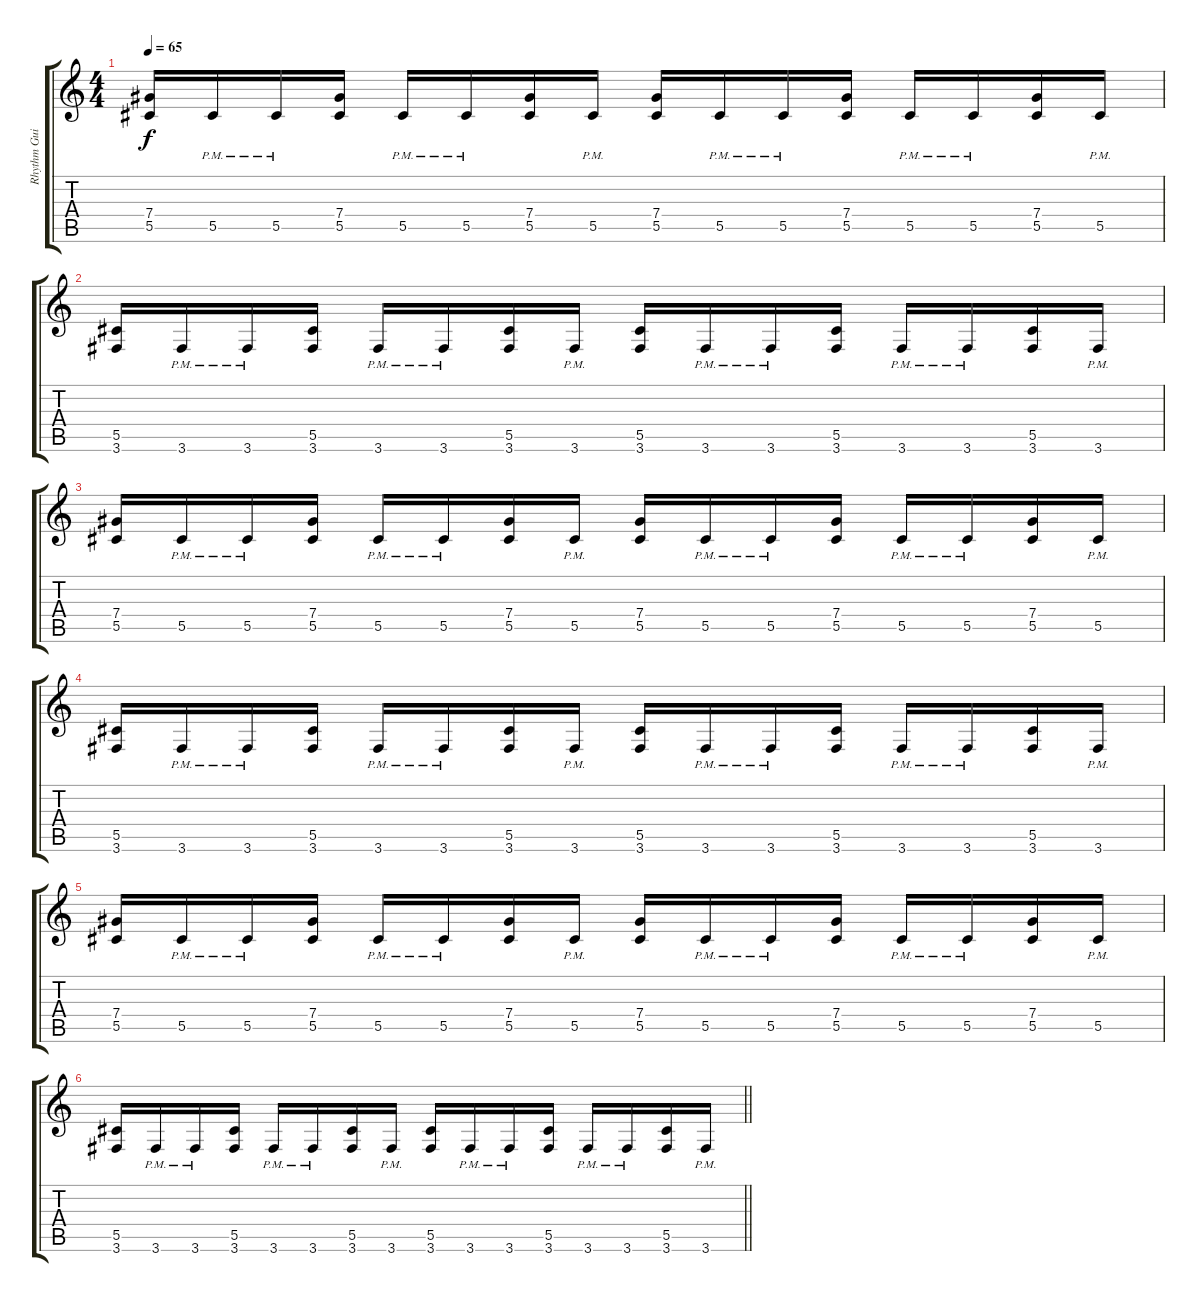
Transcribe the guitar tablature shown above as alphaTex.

\track ("Rhythm Guitar 2" "Rhythm Gui") {instrument distortionguitar}
\staff {score tabs}
\tuning (Eb4 Bb3 Gb3 Db3 Ab2 Eb2) {hide}
\ts (4 4)
\tempo 65
\clef g2
\ks c
(7.4 5.5).16{dy f} 5.5{pm}.16 5.5{pm}.16 (7.4 5.5).16 5.5{pm}.16 5.5{pm}.16 (7.4 5.5).16 5.5{pm}.16 (7.4 5.5).16 5.5{pm}.16 5.5{pm}.16 (7.4 5.5).16 5.5{pm}.16 5.5{pm}.16 (7.4 5.5).16 5.5{pm}.16 |
(5.5 3.6).16 3.6{pm}.16 3.6{pm}.16 (5.5 3.6).16 3.6{pm}.16 3.6{pm}.16 (5.5 3.6).16 3.6{pm}.16 (5.5 3.6).16 3.6{pm}.16 3.6{pm}.16 (5.5 3.6).16 3.6{pm}.16 3.6{pm}.16 (5.5 3.6).16 3.6{pm}.16 |
(7.4 5.5).16 5.5{pm}.16 5.5{pm}.16 (7.4 5.5).16 5.5{pm}.16 5.5{pm}.16 (7.4 5.5).16 5.5{pm}.16 (7.4 5.5).16 5.5{pm}.16 5.5{pm}.16 (7.4 5.5).16 5.5{pm}.16 5.5{pm}.16 (7.4 5.5).16 5.5{pm}.16 |
(5.5 3.6).16 3.6{pm}.16 3.6{pm}.16 (5.5 3.6).16 3.6{pm}.16 3.6{pm}.16 (5.5 3.6).16 3.6{pm}.16 (5.5 3.6).16 3.6{pm}.16 3.6{pm}.16 (5.5 3.6).16 3.6{pm}.16 3.6{pm}.16 (5.5 3.6).16 3.6{pm}.16 |
(7.4 5.5).16 5.5{pm}.16 5.5{pm}.16 (7.4 5.5).16 5.5{pm}.16 5.5{pm}.16 (7.4 5.5).16 5.5{pm}.16 (7.4 5.5).16 5.5{pm}.16 5.5{pm}.16 (7.4 5.5).16 5.5{pm}.16 5.5{pm}.16 (7.4 5.5).16 5.5{pm}.16 |
\barLineRight lightlight
(5.5 3.6).16 3.6{pm}.16 3.6{pm}.16 (5.5 3.6).16 3.6{pm}.16 3.6{pm}.16 (5.5 3.6).16 3.6{pm}.16 (5.5 3.6).16 3.6{pm}.16 3.6{pm}.16 (5.5 3.6).16 3.6{pm}.16 3.6{pm}.16 (5.5 3.6).16 3.6{pm}.16
